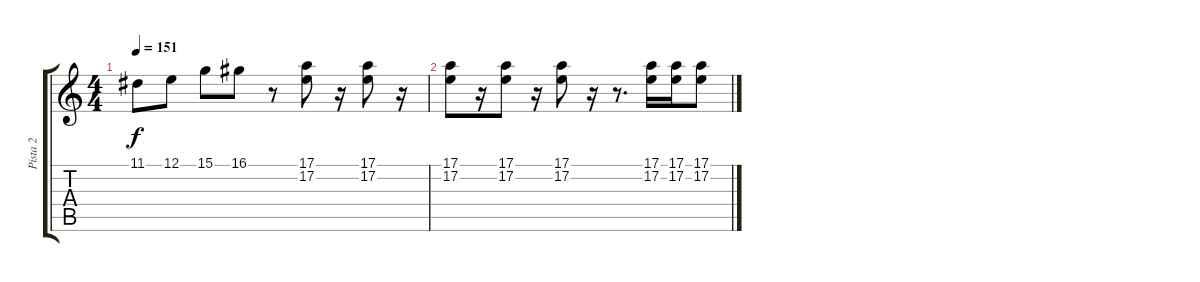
\track ("Pista 2" "Pista 2") {instrument lead2sawtooth}
\staff {score tabs}
\tuning (E4 B3 G3 D3 A2 E2) {hide}
\ts (4 4)
\tempo 151
\clef g2
\ks c
11.1.8{dy f} 12.1.8 15.1.8 16.1.8 r.8 (17.1 17.2).8 r.16 (17.1 17.2).8 r.16 |
(17.1 17.2).8 r.16 (17.1 17.2).8 r.16 (17.1 17.2).8 r.16 r.8{d} (17.1 17.2).16 (17.1 17.2).16 (17.1 17.2).8
